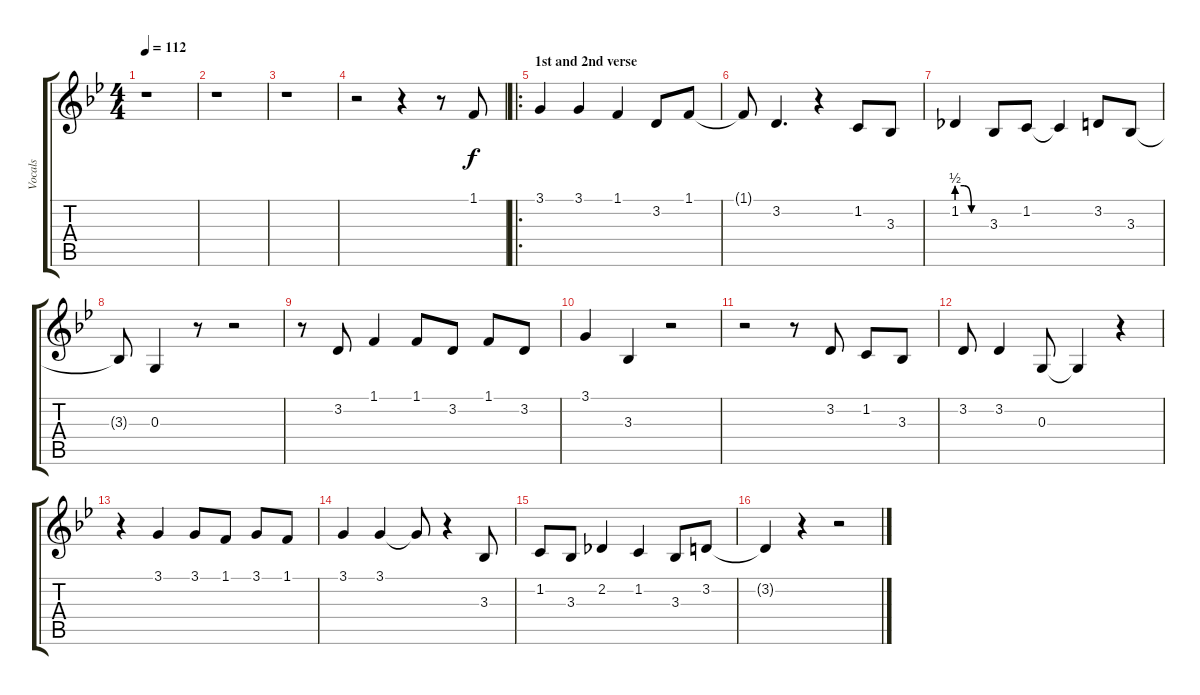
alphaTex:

\track ("Vocals" "Vocals") {instrument lead2sawtooth}
\staff {score tabs}
\tuning (E4 B3 G3 D3 A2 E2) {hide}
\ts (4 4)
\tempo 112
\clef g2
\ks bb
r.1{dy f} |
r.1 |
r.1 |
r.2 r.4 r.8 1.1.8 |
\ro
\section ("" "1st and 2nd verse")
3.1.4 3.1.4 1.1.4 3.2.8 1.1.8 |
1.1{t}.8 3.2.4{d} r.4 1.2.8 3.3.8 |
1.2{be (custom 0 2 15 2 30 0 60 0)}.4 3.3.8 1.2.8 1.2{t}.4 3.2.8 3.3.8 |
3.3{t}.8 0.3.4 r.8 r.2 |
r.8 3.2.8 1.1.4 1.1.8 3.2.8 1.1.8 3.2.8 |
3.1.4 3.3.4 r.2 |
r.2 r.8 3.2.8 1.2.8 3.3.8 |
3.2.8 3.2.4 0.3.8 0.3{t}.4 r.4 |
r.4 3.1.4 3.1.8 1.1.8 3.1.8 1.1.8 |
3.1.4 3.1.4 3.1{t}.8 r.4 3.3.8 |
1.2.8 3.3.8 2.2.4 1.2.4 3.3.8 3.2.8 |
3.2{t}.4 r.4 r.2
